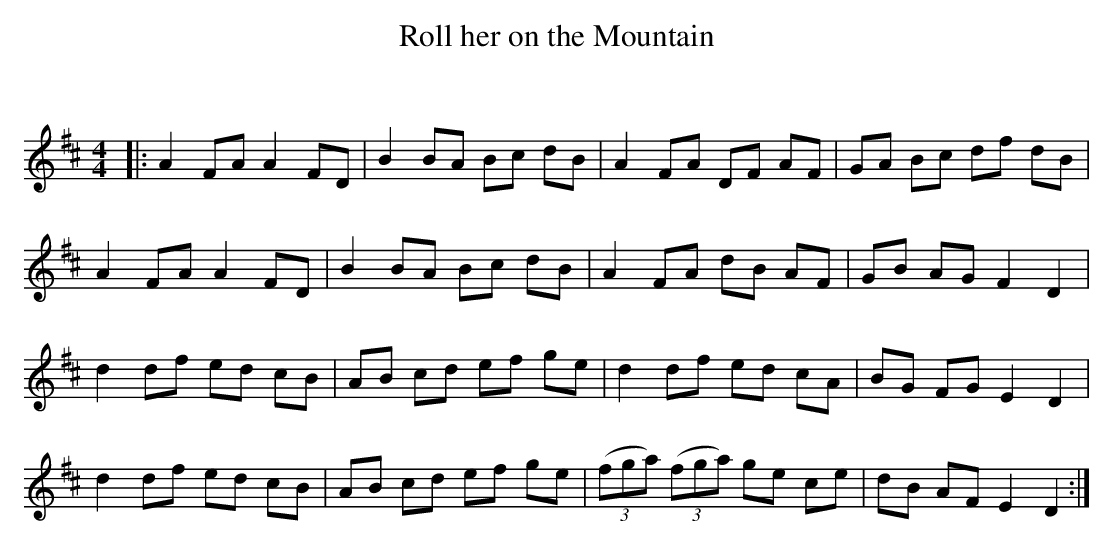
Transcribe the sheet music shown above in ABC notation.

X:1
T: Roll her on the Mountain
C:
Q: 232
K:D
M:4/4
L:1/8
|:A2 FA A2 FD|B2 BA Bc dB|A2 FA DF AF|GA Bc df dB|
A2 FA A2 FD|B2 BA Bc dB|A2 FA dB AF|GB AG F2 D2|
d2 df ed cB|AB cd ef ge|d2 df ed cA|BG FG E2 D2|
d2 df ed cB|AB cd ef ge|((3fga) ((3fga) ge ce|dB AF E2 D2:|
